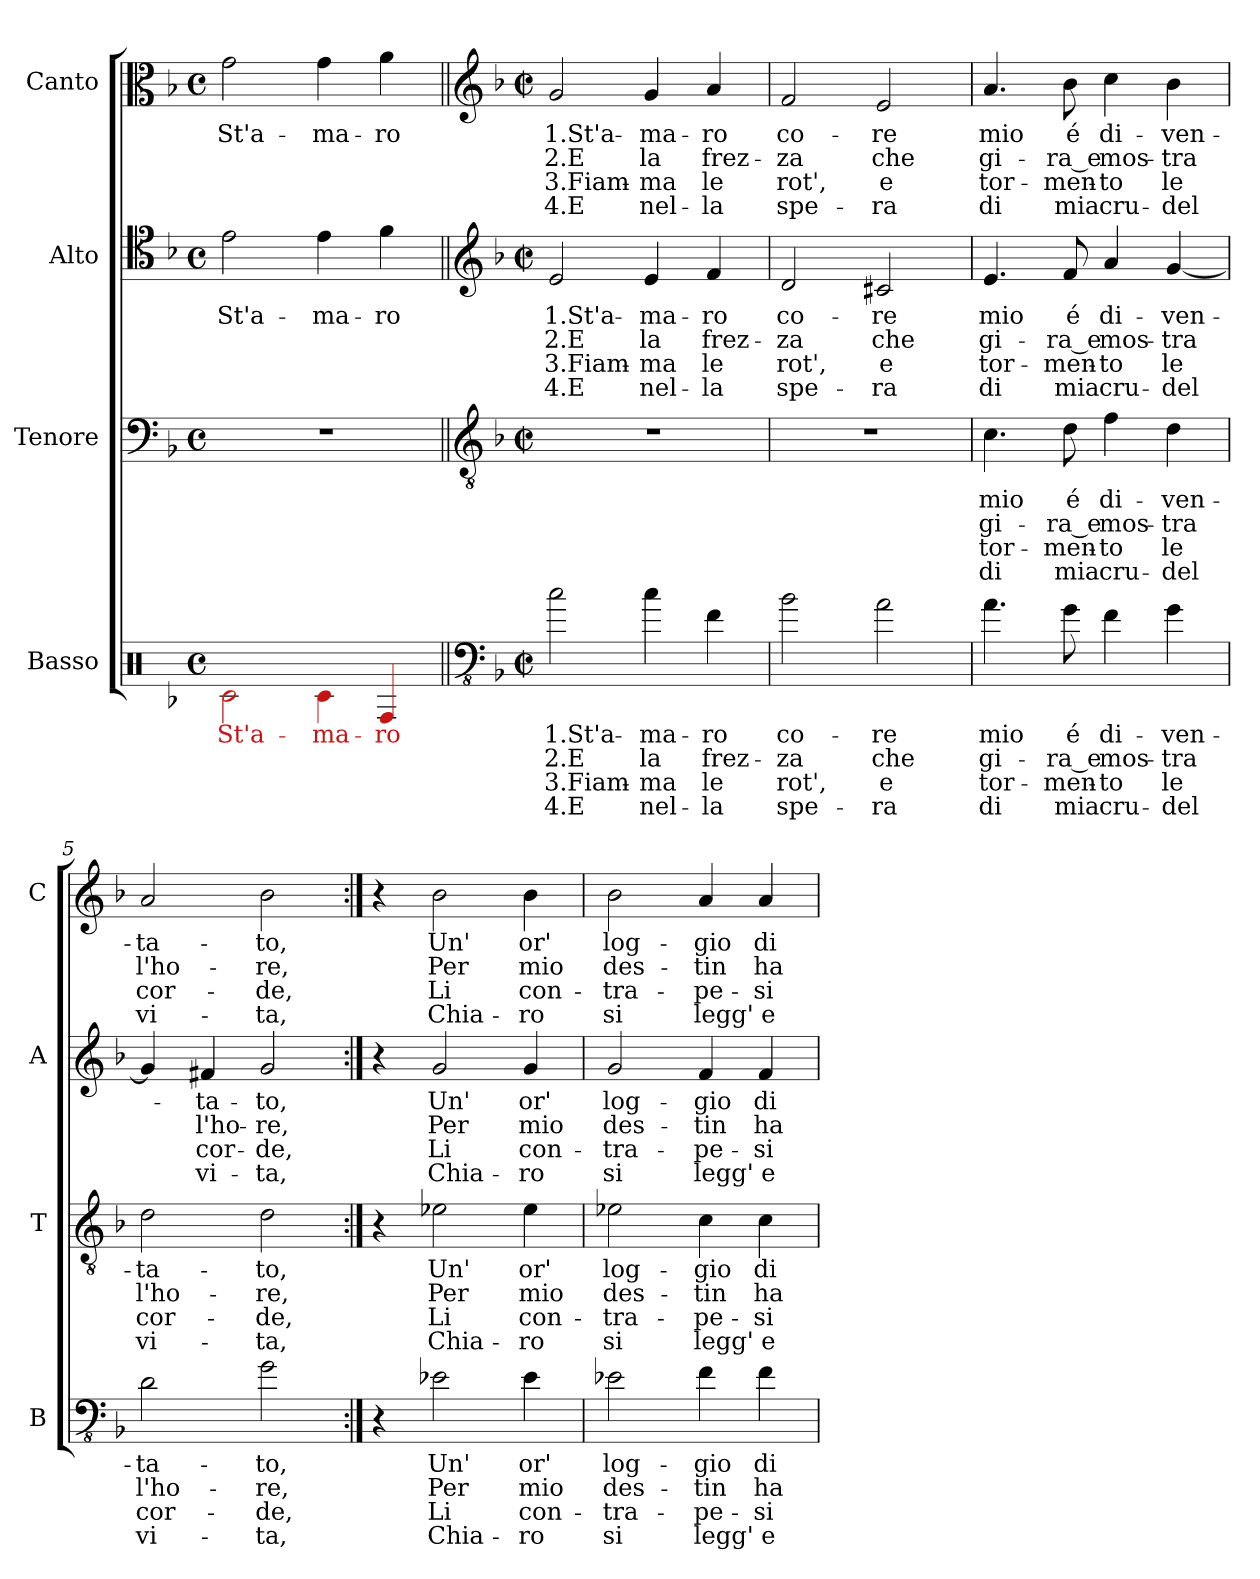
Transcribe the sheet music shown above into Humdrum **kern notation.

**kern	**text	**text	**text	**text	**kern	**text	**text	**text	**text	**kern	**text	**text	**text	**text	**kern	**text	**text	**text	**text
*part4	*part4	*part4	*part4	*part4	*part3	*part3	*part3	*part3	*part3	*part2	*part2	*part2	*part2	*part2	*part1	*part1	*part1	*part1	*part1
*staff4	*staff4	*staff4	*staff4	*staff4	*staff3	*staff3	*staff3	*staff3	*staff3	*staff2	*staff2	*staff2	*staff2	*staff2	*staff1	*staff1	*staff1	*staff1	*staff1
*I"Basso	*	*	*	*	*I"Tenore	*	*	*	*	*I"Alto	*	*	*	*	*I"Canto	*	*	*	*
*I'B	*	*	*	*	*I'T	*	*	*	*	*I'A	*	*	*	*	*I'C	*	*	*	*
*clefX	*	*	*	*	*clefF4	*	*	*	*	*clefC4	*	*	*	*	*clefC3	*	*	*	*
*k[b-]	*	*	*	*	*k[b-]	*	*	*	*	*k[b-]	*	*	*	*	*k[b-]	*	*	*	*
*F:	*	*	*	*	*F:	*	*	*	*	*F:	*	*	*	*	*F:	*	*	*	*
*M4/4	*	*	*	*	*M4/4	*	*	*	*	*M4/4	*	*	*	*	*M4/4	*	*	*	*
*met(c)	*	*	*	*	*met(c)	*	*	*	*	*met(c)	*	*	*	*	*met(c)	*	*	*	*
=1	=1	=1	=1	=1	=1	=1	=1	=1	=1	=1	=1	=1	=1	=1	=1	=1	=1	=1	=1
!LO:N:head=open	!	!	!	!	!	!	!	!	!	!LO:N:head=open	!	!	!	!	!LO:N:head=open	!	!	!	!
2c\	-St'a-	.	.	.	1r	.	.	.	.	2e\	-St'a-	.	.	.	2g\	St'a-	.	.	.
!LO:N:head=solid	!	!	!	!	!	!	!	!	!	!LO:N:head=solid	!	!	!	!	!LO:N:head=solid	!	!	!	!
4c\	-ma-	.	.	.	.	.	.	.	.	4e\	-ma-	.	.	.	4g\	-ma-	.	.	.
!LO:N:head=solid	!	!	!	!	!	!	!	!	!	!LO:N:head=solid	!	!	!	!	!LO:N:head=solid	!	!	!	!
4F/	ro	.	.	.	.	.	.	.	.	4f\	ro	.	.	.	4a\	-ro	.	.	.
!!LO:LB:g=z
=2||	=2||	=2||	=2||	=2||	=2||	=2||	=2||	=2||	=2||	=2||	=2||	=2||	=2||	=2||	=2||	=2||	=2||	=2||	=2||
*clefFv4	*	*	*	*	*clefGv2	*	*	*	*	*clefG2	*	*	*	*	*clefG2	*	*	*	*
*k[b-]	*	*	*	*	*k[b-]	*	*	*	*	*k[b-]	*	*	*	*	*k[b-]	*	*	*	*
*F:	*	*	*	*	*F:	*	*	*	*	*F:	*	*	*	*	*F:	*	*	*	*
*M2/2	*	*	*	*	*M2/2	*	*	*	*	*M2/2	*	*	*	*	*M2/2	*	*	*	*
*met(c|)	*	*	*	*	*met(c|)	*	*	*	*	*met(c|)	*	*	*	*	*met(c|)	*	*	*	*
2c\	-1.St'a-	2.E	3.Fiam-	4.E	1r	.	.	.	.	2e/	-1.St'a-	2.E	3.Fiam-	4.E	2g/	1.St'a-	2.E	3.Fiam-	4.E
4c\	-ma-	la	-ma	nel-	.	.	.	.	.	4e/	-ma-	la	-ma	nel-	4g/	-ma-	la	-ma	nel-
4F\	ro	frez-	le	-la	.	.	.	.	.	4f/	ro	frez-	le	-la	4a/	-ro	frez-	le	-la
=3	=3	=3	=3	=3	=3	=3	=3	=3	=3	=3	=3	=3	=3	=3	=3	=3	=3	=3	=3
2B-\	-co-	-za	rot',	spe-	1r	.	.	.	.	2d/	-co-	-za	rot',	spe-	2f/	co-	-za	rot',	spe-
2A\	re	che	e	-ra	.	.	.	.	.	2c#X/	re	che	e	-ra	2e/	-re	che	e	-ra
!!LO:LB:g=z
=4	=4	=4	=4	=4	=4	=4	=4	=4	=4	=4	=4	=4	=4	=4	=4	=4	=4	=4	=4
4.A\	mio	gi-	tor-	di	4.c\	mio	gi-	tor-	di	4.e/	mio	gi-	tor-	di	4.a/	mio	gi-	tor-	di
8G\	é	-ra_e	-men-	mia	8d\	é	-ra_e	-men-	mia	8f/	é	-ra_e	-men-	mia	8b-\	é	-ra_e	-men-	mia
4F\	-di-	mos-	-to	cru-	4f\	-di-	mos-	-to	cru-	4a/	-di-	mos-	-to	cru-	4cc\	di-	mos-	-to	cru-
4G\	-ven-	-tra	le	-del	4d\	-ven-	-tra	le	-del	[4g/	-ven-	-tra	le	-del	4b-\	-ven-	-tra	le	-del
=5	=5	=5	=5	=5	=5	=5	=5	=5	=5	=5	=5	=5	=5	=5	=5	=5	=5	=5	=5
2D\	-ta-	l'ho-	cor-	vi-	2d\	-ta-	l'ho-	cor-	vi-	4g/]	.	.	.	.	2a/	-ta-	l'ho-	cor-	vi-
.	.	.	.	.	.	.	.	.	.	4f#X/	-ta-	l'ho-	cor-	vi-	.	.	.	.	.
2G\	to,	-re,	-de,	-ta,	2d\	to,	-re,	-de,	-ta,	2g/	to,	-re,	-de,	-ta,	2b-\	-to,	-re,	-de,	-ta,
=6:|!	=6:|!	=6:|!	=6:|!	=6:|!	=6:|!	=6:|!	=6:|!	=6:|!	=6:|!	=6:|!	=6:|!	=6:|!	=6:|!	=6:|!	=6:|!	=6:|!	=6:|!	=6:|!	=6:|!
4r	.	.	.	.	4r	.	.	.	.	4r	.	.	.	.	4r	.	.	.	.
2E-X\	Un'	Per	Li	Chia-	2e-X\	Un'	Per	Li	Chia-	2g/	Un'	Per	Li	Chia-	2b-\	Un'	Per	Li	Chia-
4E-\	or'	mio	con-	-ro	4e-\	or'	mio	con-	-ro	4g/	or'	mio	con-	-ro	4b-\	or'	mio	con-	-ro
=7	=7	=7	=7	=7	=7	=7	=7	=7	=7	=7	=7	=7	=7	=7	=7	=7	=7	=7	=7
2E-X\	log-	des-	-tra-	si	2e-X\	log-	des-	-tra-	si	2g/	log-	des-	-tra-	si	2b-\	log-	des-	-tra-	si
4F\	-gio	-tin	-pe-	legg'	4c\	-gio	-tin	-pe-	legg'	4f/	-gio	-tin	-pe-	legg'	4a/	-gio	-tin	-pe-	legg'
4F\	di	ha	-si	e	4c\	di	ha	-si	e	4f/	di	ha	-si	e	4a/	di	ha	-si	e
=	=	=	=	=	=	=	=	=	=	=	=	=	=	=	=	=	=	=	=
*-	*-	*-	*-	*-	*-	*-	*-	*-	*-	*-	*-	*-	*-	*-	*-	*-	*-	*-	*-
